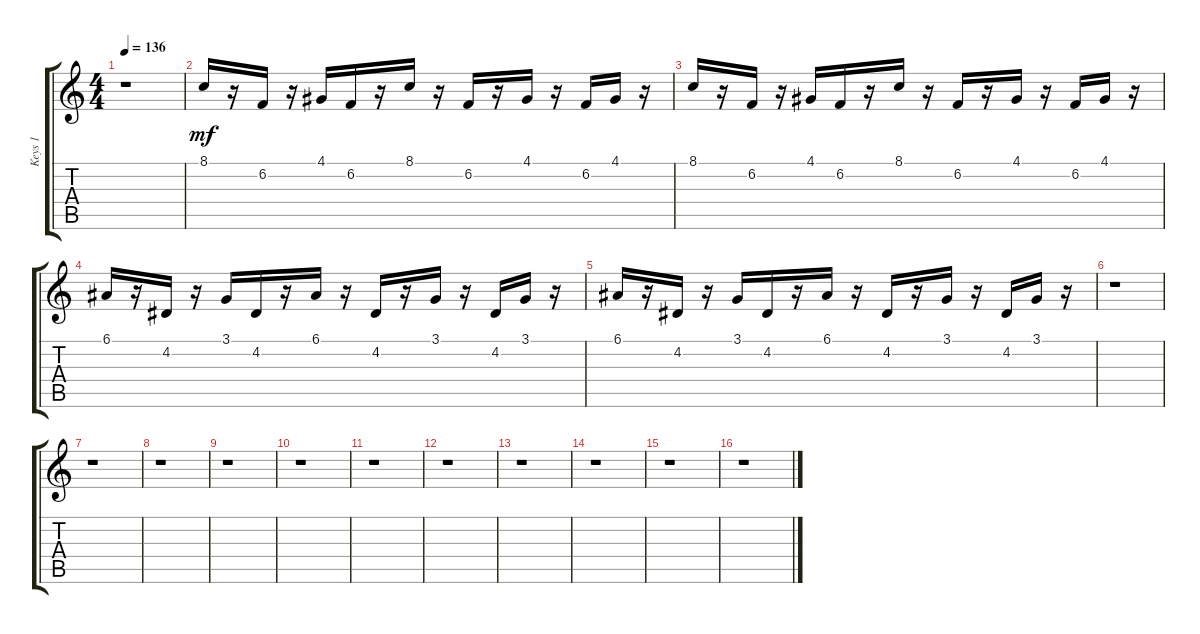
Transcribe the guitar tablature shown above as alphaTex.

\track ("Keys 1" "Keys 1") {instrument synthbrass1}
\staff {score tabs}
\tuning (E4 B3 G3 D3 A2 E2) {hide}
\ts (4 4)
\tempo 136
\clef g2
\ks c
r.1{dy mf} |
8.1.16 r.16 6.2.16 r.16 4.1.16 6.2.16 r.16 8.1.16 r.16 6.2.16 r.16 4.1.16 r.16 6.2.16 4.1.16 r.16 |
8.1.16 r.16 6.2.16 r.16 4.1.16 6.2.16 r.16 8.1.16 r.16 6.2.16 r.16 4.1.16 r.16 6.2.16 4.1.16 r.16 |
6.1.16 r.16 4.2.16 r.16 3.1.16 4.2.16 r.16 6.1.16 r.16 4.2.16 r.16 3.1.16 r.16 4.2.16 3.1.16 r.16 |
6.1.16 r.16 4.2.16 r.16 3.1.16 4.2.16 r.16 6.1.16 r.16 4.2.16 r.16 3.1.16 r.16 4.2.16 3.1.16 r.16 |
r.1 |
r.1 |
r.1 |
r.1 |
r.1 |
r.1 |
r.1 |
r.1 |
r.1 |
r.1 |
r.1
